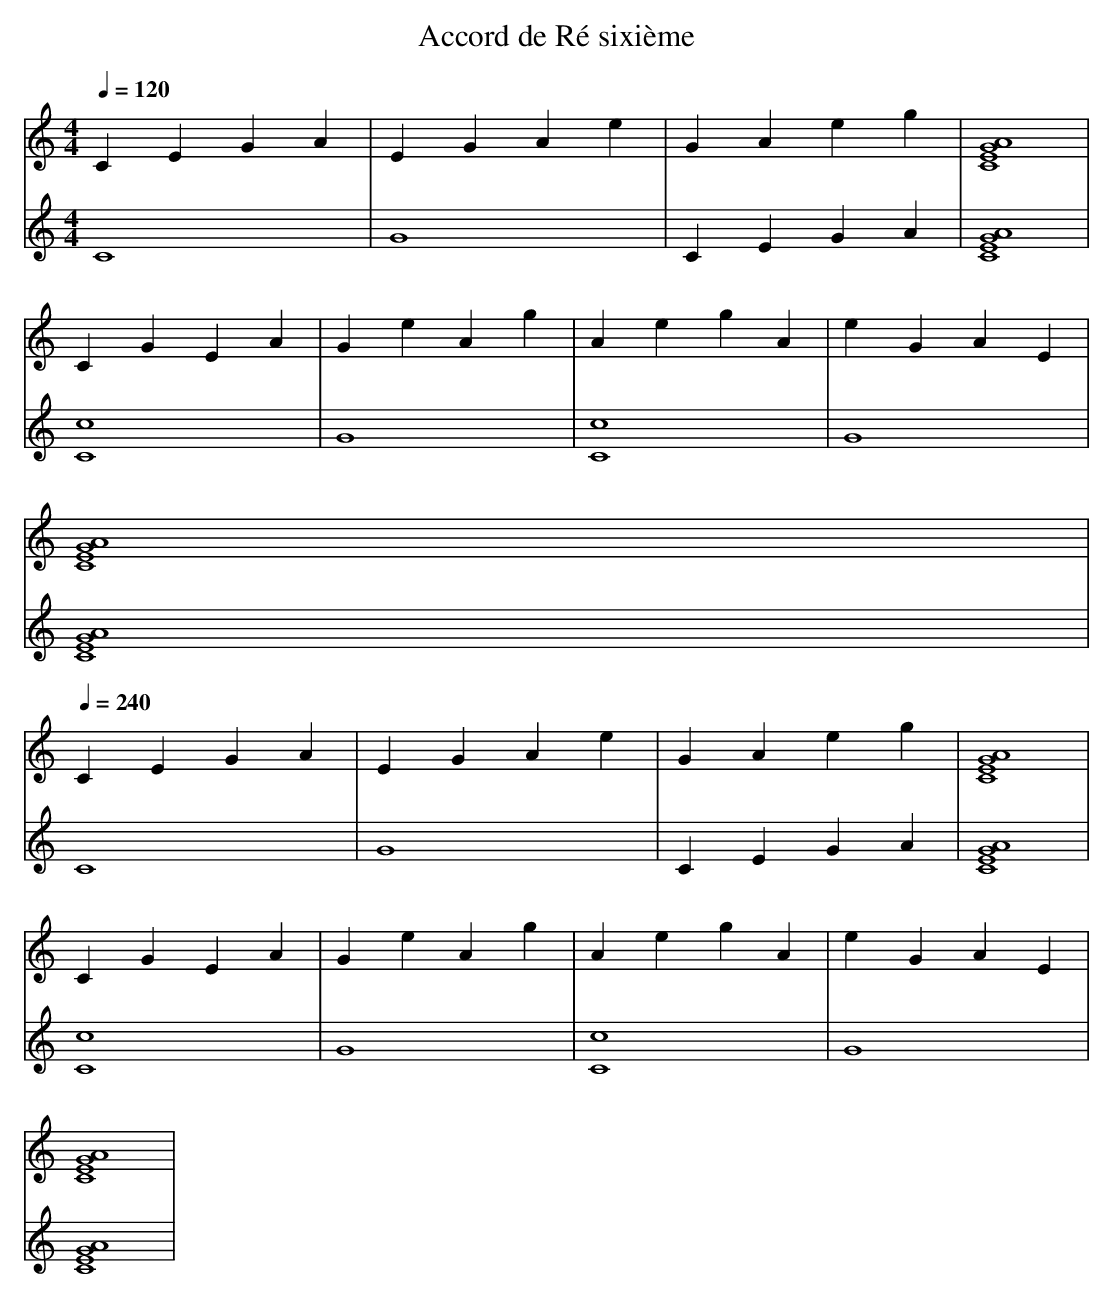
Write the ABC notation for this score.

X:1
T:Accord de Ré sixième
M: 4/4
L: 1/4
Q:1/4=120
K:C
V:1
C E G A | E G A e | G A e g | [C4 E4 G4 A4] |
C G E A | G e A g | A e g A | e G A E |
[C4 E4 G4 A4] |
Q:1/4=240
C E G A | E G A e | G A e g | [C4 E4 G4 A4] |
C G E A | G e A g | A e g A | e G A E |
[C4 E4 G4 A4] |
V:2
C4 | G4 | C E G A | [C4 E4 G4 A4] |
[C4 c4] | G4 | [C4 c4] | G4 |
[C4 E4 G4 A4] |
Q:1/4=240
C4 | G4 | C E G A | [C4 E4 G4 A4] |
[C4 c4] | G4 | [C4 c4] | G4 |
[C4 E4 G4 A4] |
